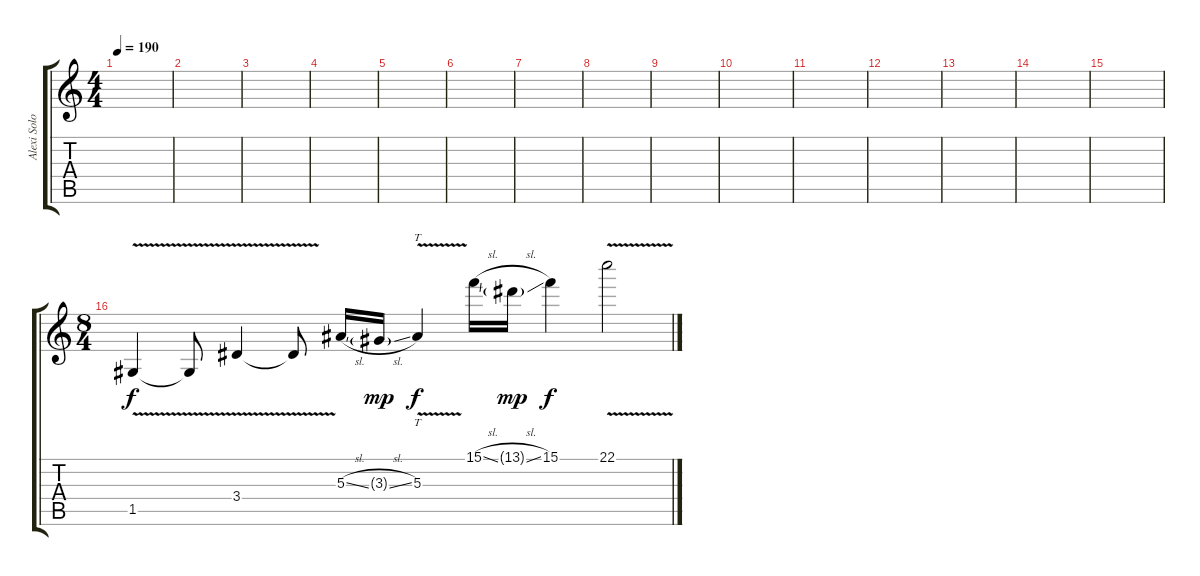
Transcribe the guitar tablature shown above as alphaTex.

\track ("Alexi Solo" "Alexi Solo") {instrument overdrivenguitar}
\staff {score tabs}
\tuning (D4 A3 F3 C3 G2 C2) {hide}
\ts (4 4)
\tempo 190
\clef g2
\ks c
|
|
|
|
|
|
|
|
|
|
|
|
|
|
|
\ts (8 4)
1.5{v}.4 1.5{t}.8 3.4{v}.4 3.4{t}.8 5.3{sl}.16 3.3{sl g}.16{dy mp} 5.3{v}.4{tt dy f} 15.1{sl}.16 13.1{sl g}.16{dy mp} 15.1.4{dy f} 22.1{v}.2
